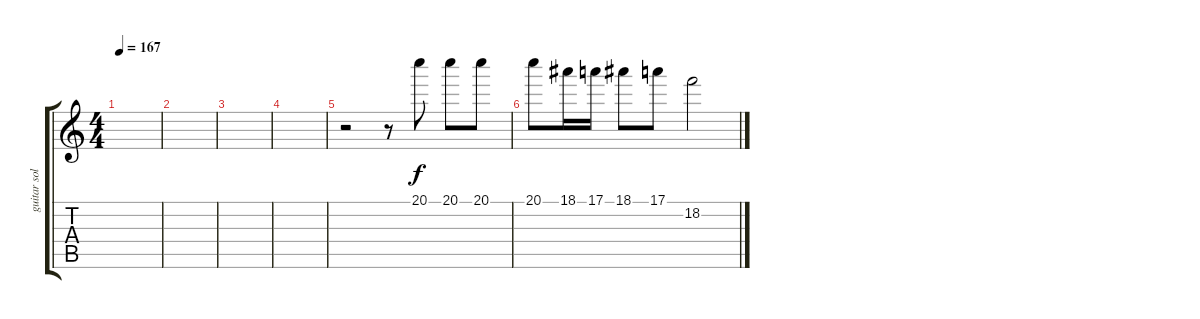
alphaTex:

\track ("guitar solo 2" "guitar sol") {instrument overdrivenguitar}
\staff {score tabs}
\tuning (E4 B3 G3 D3 A2 E2) {hide}
\ts (4 4)
\tempo 167
\clef g2
\ks c
|
|
|
|
r.2 r.8 20.1.8 20.1.8 20.1.8 |
20.1.8 18.1.16 17.1.16 18.1.8 17.1.8 18.2.2
